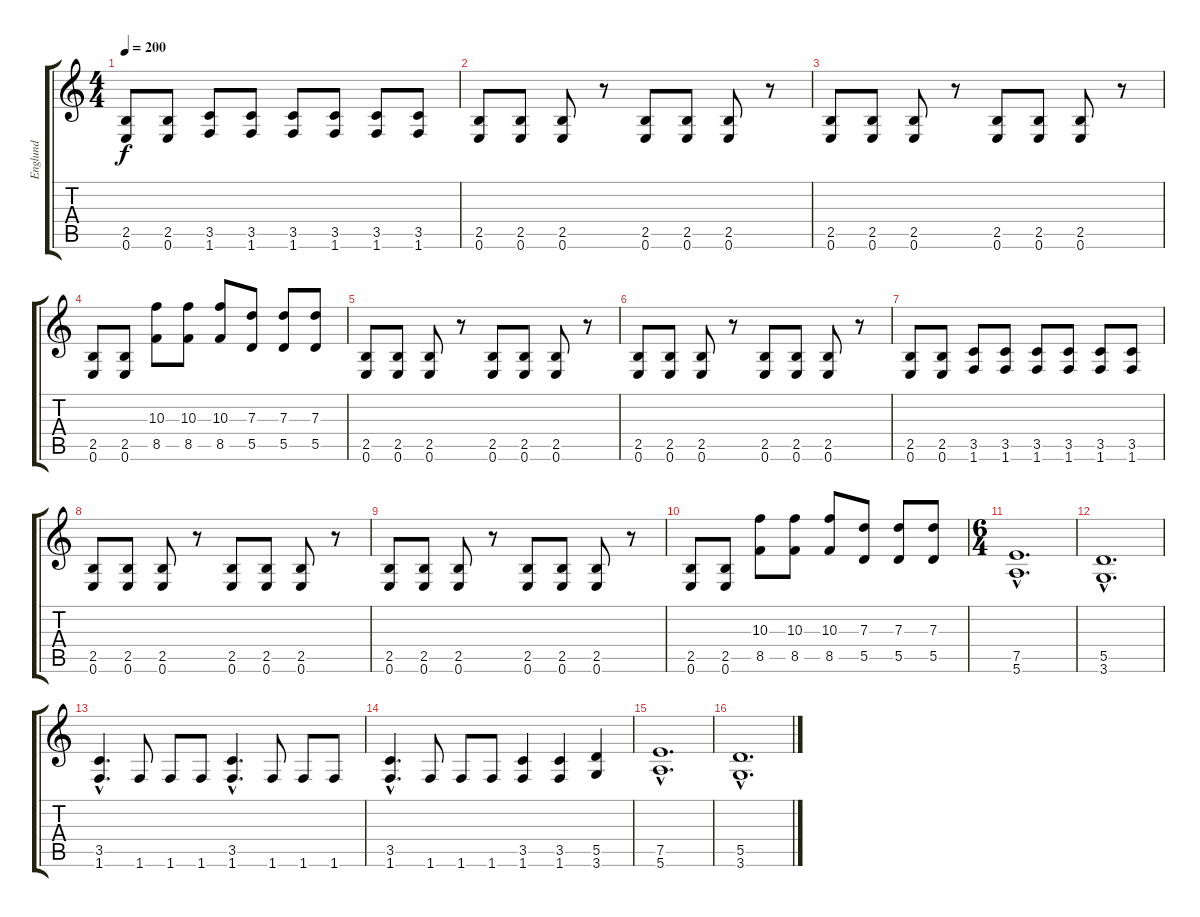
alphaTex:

\track ("Englund" "Englund") {instrument distortionguitar}
\staff {score tabs}
\tuning (E4 B3 G3 D3 A2 E2) {hide}
\ts (4 4)
\tempo 200
\clef g2
\ks c
(2.5 0.6).8{dy f} (2.5 0.6).8 (3.5 1.6).8 (3.5 1.6).8 (3.5 1.6).8 (3.5 1.6).8 (3.5 1.6).8 (3.5 1.6).8 |
(2.5 0.6).8 (2.5 0.6).8 (2.5 0.6).8 r.8 (2.5 0.6).8 (2.5 0.6).8 (2.5 0.6).8 r.8 |
(2.5 0.6).8 (2.5 0.6).8 (2.5 0.6).8 r.8 (2.5 0.6).8 (2.5 0.6).8 (2.5 0.6).8 r.8 |
(2.5 0.6).8 (2.5 0.6).8 (10.3 8.5).8 (10.3 8.5).8 (10.3 8.5).8 (7.3 5.5).8 (7.3 5.5).8 (7.3 5.5).8 |
(2.5 0.6).8 (2.5 0.6).8 (2.5 0.6).8 r.8 (2.5 0.6).8 (2.5 0.6).8 (2.5 0.6).8 r.8 |
(2.5 0.6).8 (2.5 0.6).8 (2.5 0.6).8 r.8 (2.5 0.6).8 (2.5 0.6).8 (2.5 0.6).8 r.8 |
(2.5 0.6).8 (2.5 0.6).8 (3.5 1.6).8 (3.5 1.6).8 (3.5 1.6).8 (3.5 1.6).8 (3.5 1.6).8 (3.5 1.6).8 |
(2.5 0.6).8 (2.5 0.6).8 (2.5 0.6).8 r.8 (2.5 0.6).8 (2.5 0.6).8 (2.5 0.6).8 r.8 |
(2.5 0.6).8 (2.5 0.6).8 (2.5 0.6).8 r.8 (2.5 0.6).8 (2.5 0.6).8 (2.5 0.6).8 r.8 |
(2.5 0.6).8 (2.5 0.6).8 (10.3 8.5).8 (10.3 8.5).8 (10.3 8.5).8 (7.3 5.5).8 (7.3 5.5).8 (7.3 5.5).8 |
\ts (6 4)
(7.5{hac} 5.6{hac}).1{d} |
(5.5{hac} 3.6{hac}).1{d} |
(3.5{hac} 1.6{hac}).4{d} 1.6.8 1.6.8 1.6.8 (3.5{hac} 1.6{hac}).4{d} 1.6.8 1.6.8 1.6.8 |
(3.5{hac} 1.6{hac}).4{d} 1.6.8 1.6.8 1.6.8 (3.5 1.6).4 (3.5 1.6).4 (5.5 3.6).4 |
(7.5{hac} 5.6{hac}).1{d} |
(5.5{hac} 3.6{hac}).1{d}
